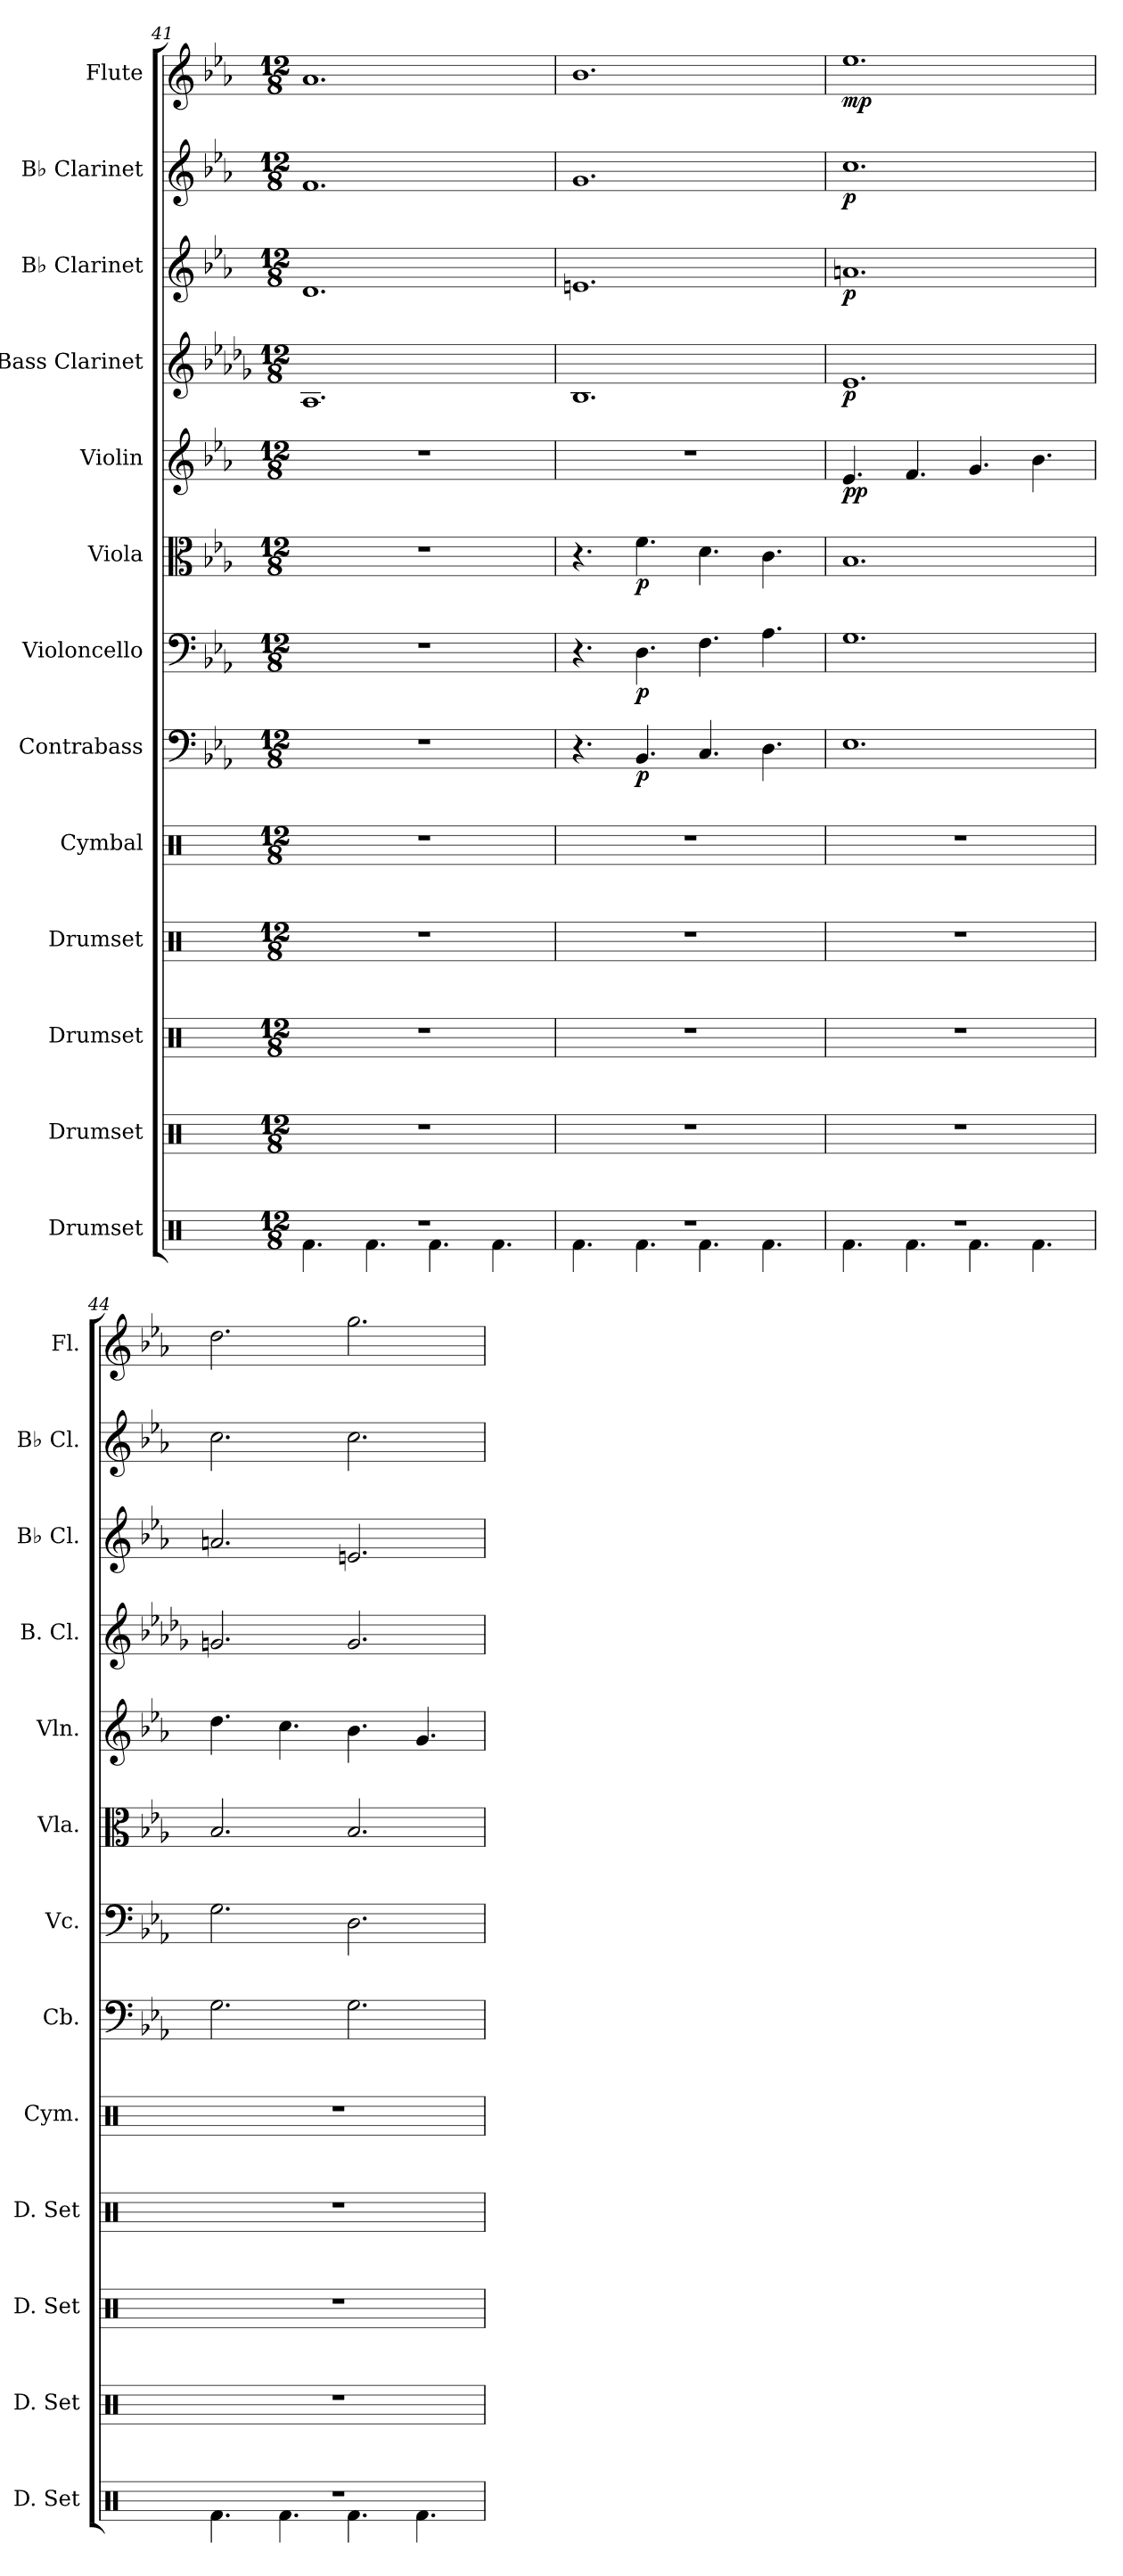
**kern	**kern	**kern	**kern	**kern	**kern	**dynam	**kern	**dynam	**kern	**dynam	**kern	**dynam	**kern	**dynam	**kern	**dynam	**kern	**dynam	**kern	**dynam
*part13	*part12	*part11	*part10	*part9	*part8	*part8	*part7	*part7	*part6	*part6	*part5	*part5	*part4	*part4	*part3	*part3	*part2	*part2	*part1	*part1
*staff13	*staff12	*staff11	*staff10	*staff9	*staff8	*staff8	*staff7	*staff7	*staff6	*staff6	*staff5	*staff5	*staff4	*staff4	*staff3	*staff3	*staff2	*staff2	*staff1	*staff1
*I"Drumset	*I"Drumset	*I"Drumset	*I"Drumset	*I"Cymbal	*I"Contrabass	*	*I"Violoncello	*	*I"Viola	*	*I"Violin	*	*I"Bass Clarinet	*	*I"B♭ Clarinet	*	*I"B♭ Clarinet	*	*I"Flute	*
*I'D. Set	*I'D. Set	*I'D. Set	*I'D. Set	*I'Cym.	*I'Cb.	*	*I'Vc.	*	*I'Vla.	*	*I'Vln.	*	*I'B. Cl.	*	*I'B♭ Cl.	*	*I'B♭ Cl.	*	*I'Fl.	*
*clefX	*clefX	*clefX	*clefX	*clefX	*clefF4	*	*clefF4	*	*clefC3	*	*clefG2	*	*clefG2	*	*clefG2	*	*clefG2	*	*clefG2	*
*	*	*	*	*	*ITrd7c12	*	*	*	*	*	*	*	*ITrd8c14	*	*ITrd1c2	*	*ITrd1c2	*	*	*
*k[]	*k[]	*k[]	*k[]	*k[]	*k[b-e-a-]	*	*k[b-e-a-]	*	*k[b-e-a-]	*	*k[b-e-a-]	*	*k[b-e-a-d-g-]	*	*k[b-e-a-d-g-]	*	*k[b-e-a-d-g-]	*	*k[b-e-a-]	*
*M12/8	*M12/8	*M12/8	*M12/8	*M12/8	*M12/8	*	*M12/8	*	*M12/8	*	*M12/8	*	*M12/8	*	*M12/8	*	*M12/8	*	*M12/8	*
=41	=41	=41	=41	=41	=41	=41	=41	=41	=41	=41	=41	=41	=41	=41	=41	=41	=41	=41	=41	=41
*^	*	*	*	*	*	*	*	*	*	*	*	*	*	*	*	*	*	*	*	*
1.r	4.Rf\	1.r	1.r	1.r	1.r	1.r	.	1.r	.	1.r	.	1.r	.	1.AA-	.	1.c	.	1.e-	.	1.a-	.
.	4.Rf\	.	.	.	.	.	.	.	.	.	.	.	.	.	.	.	.	.	.	.	.
.	4.Rf\	.	.	.	.	.	.	.	.	.	.	.	.	.	.	.	.	.	.	.	.
.	4.Rf\	.	.	.	.	.	.	.	.	.	.	.	.	.	.	.	.	.	.	.	.
=42	=42	=42	=42	=42	=42	=42	=42	=42	=42	=42	=42	=42	=42	=42	=42	=42	=42	=42	=42	=42	=42
1.r	4.Rf\	1.r	1.r	1.r	1.r	4.r	.	4.r	.	4.r	.	1.r	.	1.BB-	.	1.dn	.	1.f	.	1.b-	.
!	!	!	!	!	!	!	!LO:DY:b	!	!LO:DY:b	!	!LO:DY:b	!	!	!	!	!	!	!	!	!	!
.	4.Rf\	.	.	.	.	4.BBB-/	p	4.D\	p	4.f\	p	.	.	.	.	.	.	.	.	.	.
.	4.Rf\	.	.	.	.	4.CC/	.	4.F\	.	4.d\	.	.	.	.	.	.	.	.	.	.	.
.	4.Rf\	.	.	.	.	4.DD\	.	4.A-\	.	4.c\	.	.	.	.	.	.	.	.	.	.	.
!!LO:PB:g=z
=43	=43	=43	=43	=43	=43	=43	=43	=43	=43	=43	=43	=43	=43	=43	=43	=43	=43	=43	=43	=43	=43
!	!	!	!	!	!	!	!	!	!	!	!	!	!LO:DY:b	!	!LO:DY:b	!	!LO:DY:b	!	!LO:DY:b	!	!LO:DY:b
1.r	4.Rf\	1.r	1.r	1.r	1.r	1.EE-	.	1.G	.	1.B-	.	4.e-/	pp	1.E-	p	1.gn	p	1.b-	p	1.ee-	mp
.	4.Rf\	.	.	.	.	.	.	.	.	.	.	4.f/	.	.	.	.	.	.	.	.	.
.	4.Rf\	.	.	.	.	.	.	.	.	.	.	4.g/	.	.	.	.	.	.	.	.	.
.	4.Rf\	.	.	.	.	.	.	.	.	.	.	4.b-\	.	.	.	.	.	.	.	.	.
=44	=44	=44	=44	=44	=44	=44	=44	=44	=44	=44	=44	=44	=44	=44	=44	=44	=44	=44	=44	=44	=44
1.r	4.Rf\	1.r	1.r	1.r	1.r	2.GG\	.	2.G\	.	2.B-/	.	4.dd\	.	2.Gn/	.	2.gn/	.	2.b-\	.	2.dd\	.
.	4.Rf\	.	.	.	.	.	.	.	.	.	.	4.cc\	.	.	.	.	.	.	.	.	.
.	4.Rf\	.	.	.	.	2.GG\	.	2.D\	.	2.B-/	.	4.b-\	.	2.G/	.	2.dn/	.	2.b-\	.	2.gg\	.
.	4.Rf\	.	.	.	.	.	.	.	.	.	.	4.g/	.	.	.	.	.	.	.	.	.
*v	*v	*	*	*	*	*	*	*	*	*	*	*	*	*	*	*	*	*	*	*	*
=	=	=	=	=	=	=	=	=	=	=	=	=	=	=	=	=	=	=	=	=
*-	*-	*-	*-	*-	*-	*-	*-	*-	*-	*-	*-	*-	*-	*-	*-	*-	*-	*-	*-	*-
